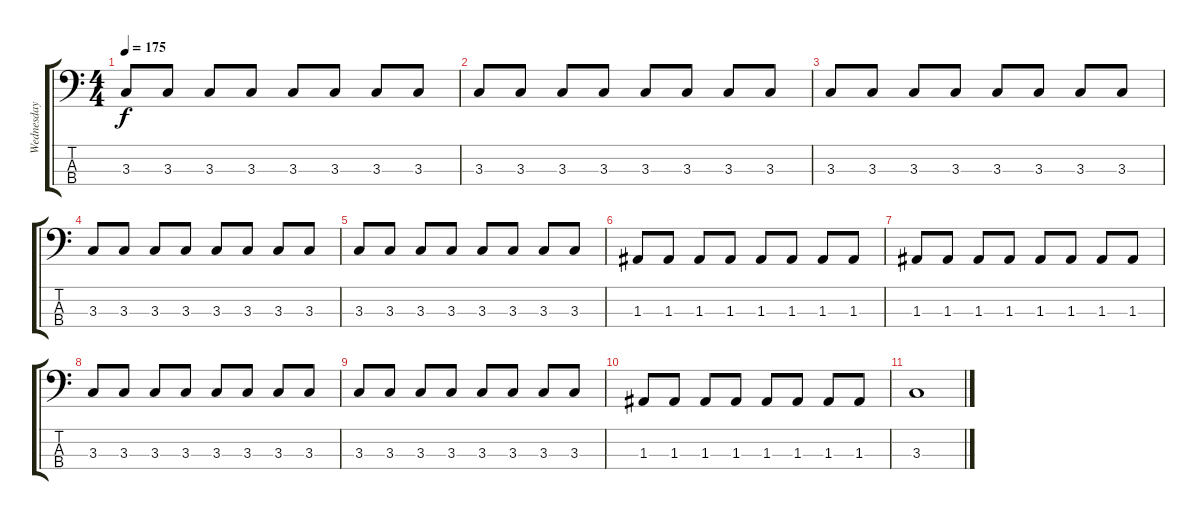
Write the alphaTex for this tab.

\track ("Wednesday 13 (Bass)" "Wednesday ") {instrument electricbasspick}
\staff {score tabs}
\tuning (G2 D2 A1 E1) {hide}
\ts (4 4)
\tempo 175
\clef f4
\ks c
3.3.8{dy f} 3.3.8 3.3.8 3.3.8 3.3.8 3.3.8 3.3.8 3.3.8 |
3.3.8 3.3.8 3.3.8 3.3.8 3.3.8 3.3.8 3.3.8 3.3.8 |
3.3.8 3.3.8 3.3.8 3.3.8 3.3.8 3.3.8 3.3.8 3.3.8 |
3.3.8 3.3.8 3.3.8 3.3.8 3.3.8 3.3.8 3.3.8 3.3.8 |
3.3.8 3.3.8 3.3.8 3.3.8 3.3.8 3.3.8 3.3.8 3.3.8 |
1.3.8 1.3.8 1.3.8 1.3.8 1.3.8 1.3.8 1.3.8 1.3.8 |
1.3.8 1.3.8 1.3.8 1.3.8 1.3.8 1.3.8 1.3.8 1.3.8 |
3.3.8 3.3.8 3.3.8 3.3.8 3.3.8 3.3.8 3.3.8 3.3.8 |
3.3.8 3.3.8 3.3.8 3.3.8 3.3.8 3.3.8 3.3.8 3.3.8 |
1.3.8 1.3.8 1.3.8 1.3.8 1.3.8 1.3.8 1.3.8 1.3.8 |
3.3.1
